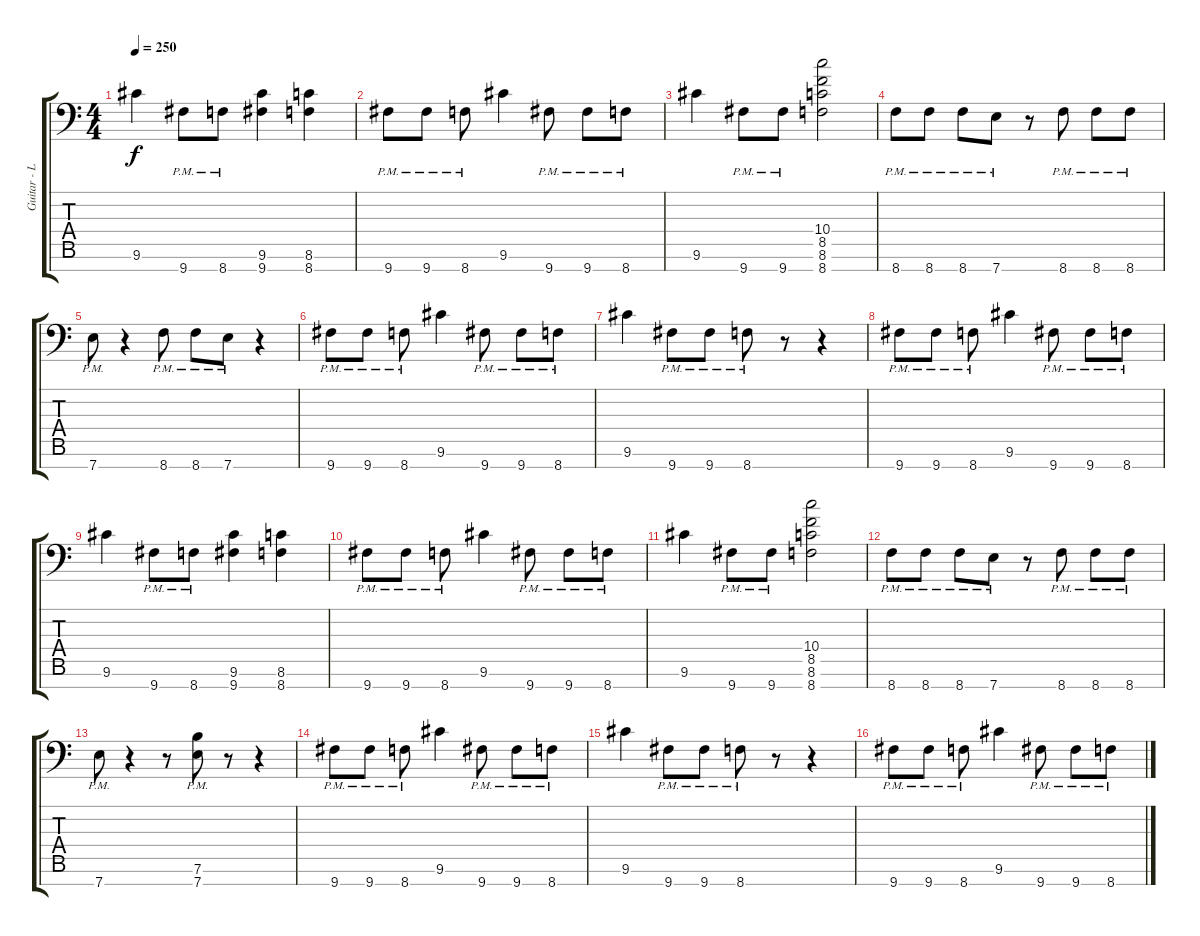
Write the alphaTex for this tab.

\track ("Guitar - Left channel" "Guitar - L") {instrument distortionguitar}
\staff {score tabs}
\tuning (E4 B3 G3 D3 A2 E2 A1) {hide}
\ts (4 4)
\tempo 250
\clef f4
\ks c
9.6.4{dy f} 9.7{pm}.8 8.7{pm}.8 (9.6 9.7).4 (8.6 8.7).4 |
9.7{pm}.8 9.7{pm}.8 8.7{pm}.8 9.6.4 9.7{pm}.8 9.7{pm}.8 8.7{pm}.8 |
9.6.4 9.7{pm}.8 9.7{pm}.8 (10.4 8.5 8.6 8.7).2 |
8.7{pm}.8 8.7{pm}.8 8.7{pm}.8 7.7{pm}.8 r.8 8.7{pm}.8 8.7{pm}.8 8.7{pm}.8 |
7.7{pm}.8 r.4 8.7{pm}.8 8.7{pm}.8 7.7{pm}.8 r.4 |
9.7{pm}.8 9.7{pm}.8 8.7{pm}.8 9.6.4 9.7{pm}.8 9.7{pm}.8 8.7{pm}.8 |
9.6.4 9.7{pm}.8 9.7{pm}.8 8.7{pm}.8 r.8 r.4 |
9.7{pm}.8 9.7{pm}.8 8.7{pm}.8 9.6.4 9.7{pm}.8 9.7{pm}.8 8.7{pm}.8 |
9.6.4 9.7{pm}.8 8.7{pm}.8 (9.6 9.7).4 (8.6 8.7).4 |
9.7{pm}.8 9.7{pm}.8 8.7{pm}.8 9.6.4 9.7{pm}.8 9.7{pm}.8 8.7{pm}.8 |
9.6.4 9.7{pm}.8 9.7{pm}.8 (10.4 8.5 8.6 8.7).2 |
8.7{pm}.8 8.7{pm}.8 8.7{pm}.8 7.7{pm}.8 r.8 8.7{pm}.8 8.7{pm}.8 8.7{pm}.8 |
7.7{pm}.8 r.4 r.8 (7.6{pm} 7.7{pm}).8 r.8 r.4 |
9.7{pm}.8 9.7{pm}.8 8.7{pm}.8 9.6.4 9.7{pm}.8 9.7{pm}.8 8.7{pm}.8 |
9.6.4 9.7{pm}.8 9.7{pm}.8 8.7{pm}.8 r.8 r.4 |
9.7{pm}.8 9.7{pm}.8 8.7{pm}.8 9.6.4 9.7{pm}.8 9.7{pm}.8 8.7{pm}.8
